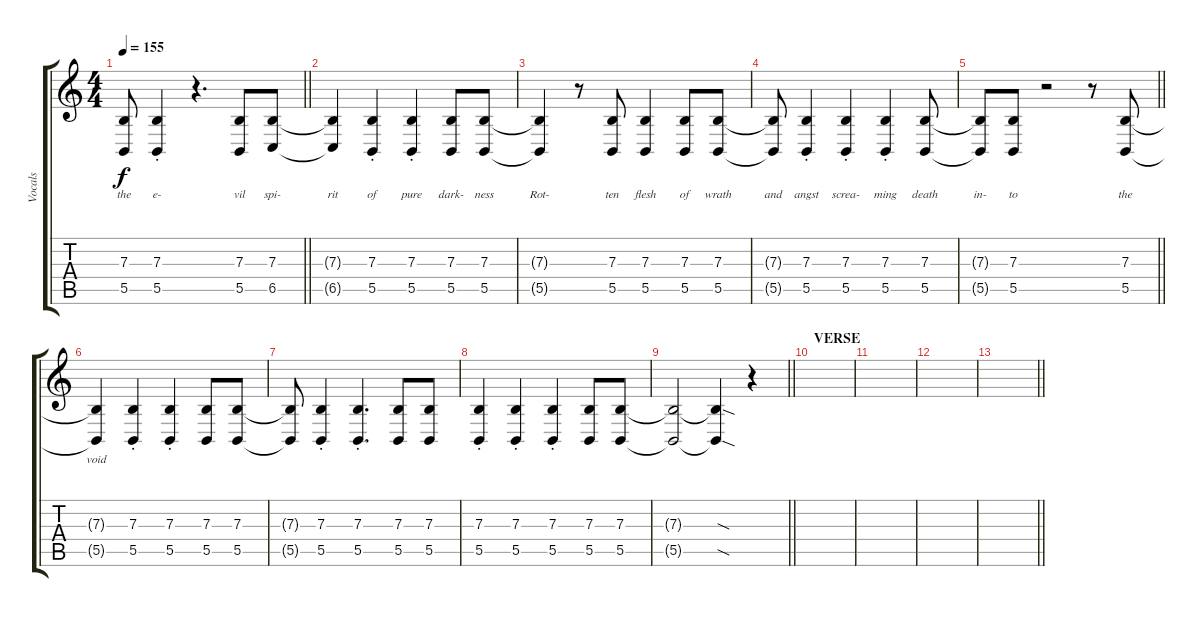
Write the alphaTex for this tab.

\track ("Vocals" "Vocals") {instrument oboe}
\staff {score tabs}
\tuning (Db4 Ab3 E3 B2 Gb2 B1) {hide}
\ts (4 4)
\tempo 155
\clef g2
\barLineRight lightlight
\ks c
(7.3{t} 5.5{t}).8{lyrics (0 "the") lyrics (1 "") lyrics (2 "") lyrics (3 "") lyrics (4 "") dy f} (7.3{st} 5.5{st}).4{lyrics (0 "e-") lyrics (1 "") lyrics (2 "") lyrics (3 "") lyrics (4 "")} r.4{d} (7.3 5.5).8{lyrics (0 "vil") lyrics (1 "") lyrics (2 "") lyrics (3 "") lyrics (4 "")} (7.3 6.5).8{lyrics (0 "spi-") lyrics (1 "") lyrics (2 "") lyrics (3 "") lyrics (4 "")} |
(7.3{t} 6.5{t}).4{lyrics (0 "rit") lyrics (1 "") lyrics (2 "") lyrics (3 "") lyrics (4 "")} (7.3{st} 5.5{st}).4{lyrics (0 "of") lyrics (1 "") lyrics (2 "") lyrics (3 "") lyrics (4 "")} (7.3{st} 5.5{st}).4{lyrics (0 "pure") lyrics (1 "") lyrics (2 "") lyrics (3 "") lyrics (4 "")} (7.3 5.5).8{lyrics (0 "dark-") lyrics (1 "") lyrics (2 "") lyrics (3 "") lyrics (4 "")} (7.3 5.5).8{lyrics (0 "ness") lyrics (1 "") lyrics (2 "") lyrics (3 "") lyrics (4 "")} |
(7.3{t} 5.5{t}).4{lyrics (0 "Rot-") lyrics (1 "") lyrics (2 "") lyrics (3 "") lyrics (4 "")} r.8 (7.3 5.5).8{lyrics (0 "ten") lyrics (1 "") lyrics (2 "") lyrics (3 "") lyrics (4 "")} (7.3 5.5).4{lyrics (0 "flesh") lyrics (1 "") lyrics (2 "") lyrics (3 "") lyrics (4 "")} (7.3 5.5).8{lyrics (0 "of") lyrics (1 "") lyrics (2 "") lyrics (3 "") lyrics (4 "")} (7.3 5.5).8{lyrics (0 "wrath") lyrics (1 "") lyrics (2 "") lyrics (3 "") lyrics (4 "")} |
(7.3{t} 5.5{t}).8{lyrics (0 "and") lyrics (1 "") lyrics (2 "") lyrics (3 "") lyrics (4 "")} (7.3{st} 5.5{st}).4{lyrics (0 "angst") lyrics (1 "") lyrics (2 "") lyrics (3 "") lyrics (4 "")} (7.3{st} 5.5{st}).4{lyrics (0 "screa-") lyrics (1 "") lyrics (2 "") lyrics (3 "") lyrics (4 "")} (7.3{st} 5.5{st}).4{lyrics (0 "ming") lyrics (1 "") lyrics (2 "") lyrics (3 "") lyrics (4 "")} (7.3 5.5).8{lyrics (0 "death") lyrics (1 "") lyrics (2 "") lyrics (3 "") lyrics (4 "")} |
\barLineRight lightlight
(7.3{t} 5.5{t}).8{lyrics (0 "in-") lyrics (1 "") lyrics (2 "") lyrics (3 "") lyrics (4 "")} (7.3 5.5).8{lyrics (0 "to") lyrics (1 "") lyrics (2 "") lyrics (3 "") lyrics (4 "")} r.2 r.8 (7.3 5.5).8{lyrics (0 "the") lyrics (1 "") lyrics (2 "") lyrics (3 "") lyrics (4 "")} |
(7.3{t} 5.5{t}).4{lyrics (0 "void") lyrics (1 "") lyrics (2 "") lyrics (3 "") lyrics (4 "")} (7.3{st} 5.5{st}).4 (7.3{st} 5.5{st}).4 (7.3 5.5).8 (7.3 5.5).8 |
(7.3{t} 5.5{t}).8 (7.3{st} 5.5{st}).4 (7.3{st} 5.5{st}).4{d} (7.3 5.5).8 (7.3 5.5).8 |
(7.3{st} 5.5{st}).4 (7.3{st} 5.5{st}).4 (7.3{st} 5.5{st}).4 (7.3 5.5).8 (7.3 5.5).8 |
\barLineRight lightlight
(7.3{t} 5.5{t}).2 (7.3{sod t} 5.5{sod t}).4 r.4 |
\section ("" "VERSE")
|
|
|
\barLineRight lightlight
